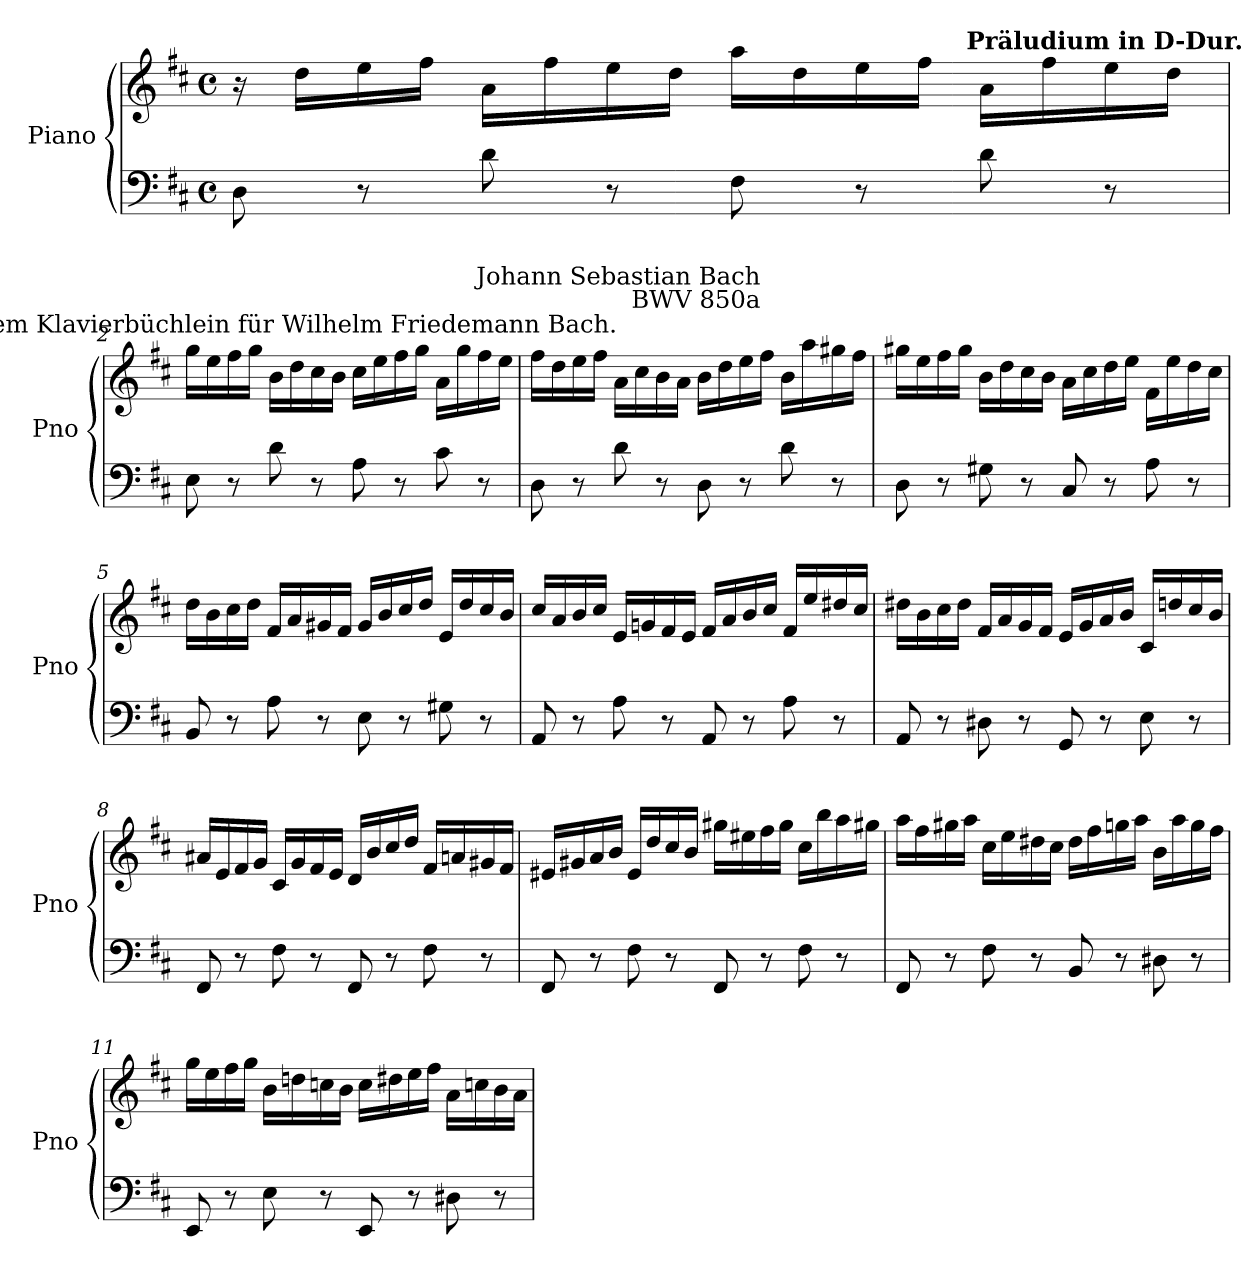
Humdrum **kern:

**kern	**kern
*part1	*part1
*staff2	*staff1
*I"Piano	*
*I'Pno	*
*clefF4	*clefG2
*k[f#c#]	*k[f#c#]
*D:	*D:
*M4/4	*M4/4
*met(c)	*met(c)
=1	=1
8D	16r
.	16ddLL
8r	16ee
.	16ff#JJ
8d	16aLL
.	16ff#
8r	16ee
.	16ddJJ
8F#	16aaLL
.	16dd
8r	16ee
.	16ff#JJ
8d	16aLL
.	16ff#
!	!LO:TX:a:B:cj:t=Präludium in D-Dur.
8r	16ee
.	16ddJJ
=2	=2
8E	16ggLL
.	16ee
8r	16ff#
.	16ggJJ
!	!LO:TX:a:cj:t=Aus dem Klavierbüchlein für Wilhelm Friedemann Bach.
8d	16bLL
.	16dd
8r	16cc#
.	16bJJ
8A	16cc#LL
.	16ee
8r	16ff#
.	16ggJJ
8c#	16aLL
.	16gg
8r	16ff#
.	16eeJJ
=3	=3
8D	16ff#LL
.	16dd
8r	16ee
.	16ff#JJ
8d	16aLL
.	16cc#
8r	16b
.	16aJJ
8D	16bLL
.	16dd
8r	16ee
!	!LO:TX:a:rj:t=Johann Sebastian Bach\nBWV 850a
.	16ff#JJ
8d	16bLL
.	16aa
8r	16gg#X
.	16ff#JJ
!!LO:LB:g=z
=4	=4
8D	16gg#XLL
.	16ee
8r	16ff#
.	16gg#JJ
8G#X	16bLL
.	16dd
8r	16cc#
.	16bJJ
8C#	16aLL
.	16cc#
8r	16dd
.	16eeJJ
8A	16f#LL
.	16ee
8r	16dd
.	16cc#JJ
=5	=5
8BB	16ddLL
.	16b
8r	16cc#
.	16ddJJ
8A	16f#LL
.	16a
8r	16g#X
.	16f#JJ
8E	16g#/LL
.	16b/
8r	16cc#/
.	16dd/JJ
8G#X	16eLL
.	16dd
8r	16cc#
.	16bJJ
=6	=6
8AA	16cc#/LL
.	16a/
8r	16b/
.	16cc#/JJ
8A	16eLL
.	16gn
8r	16f#
.	16eJJ
8AA	16f#LL
.	16a
8r	16b
.	16cc#JJ
8A	16f#/LL
.	16ee/
8r	16dd#X/
.	16cc#/JJ
!!LO:LB:g=z
=7	=7
8AA	16dd#XLL
.	16b
8r	16cc#
.	16dd#JJ
8D#X	16f#LL
.	16a
8r	16g
.	16f#JJ
8GG	16eLL
.	16g
8r	16a
.	16bJJ
8E	16c#LL
.	16ddn
8r	16cc#
.	16bJJ
=8	=8
8FF#	16a#XLL
.	16e
8r	16f#
.	16gJJ
8F#	16c#LL
.	16g
8r	16f#
.	16eJJ
8FF#	16dLL
.	16b
8r	16cc#
.	16ddJJ
8F#	16f#LL
.	16an
8r	16g#X
.	16f#JJ
=9	=9
8FF#	16e#XLL
.	16g#X
8r	16a
.	16bJJ
8F#	16e#LL
.	16dd
8r	16cc#
.	16bJJ
8FF#	16gg#XLL
.	16ee#X
8r	16ff#
.	16gg#JJ
8F#	16cc#LL
.	16bb
8r	16aa
.	16gg#XJJ
!!LO:LB:g=z
=10	=10
8FF#	16aaLL
.	16ff#
8r	16gg#X
.	16aaJJ
8F#	16cc#LL
.	16ee
8r	16dd#X
.	16cc#JJ
8BB	16dd#LL
.	16ff#
8r	16ggn
.	16aaJJ
8D#X	16bLL
.	16aa
8r	16gg
.	16ff#JJ
=11	=11
8EE	16ggLL
.	16ee
8r	16ff#
.	16ggJJ
8E	16bLL
.	16ddn
8r	16ccn
.	16bJJ
8EE	16ccLL
.	16dd#X
8r	16ee
.	16ff#JJ
8D#X	16aLL
.	16ccn
8r	16b
.	16aJJ
=	=
*-	*-
